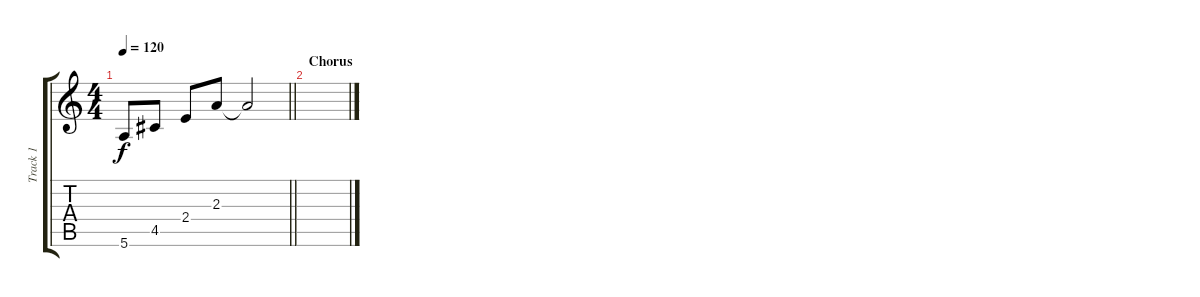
\track ("Track 1" "Track 1") {instrument electricguitarjazz}
\staff {score tabs}
\tuning (E4 B3 G3 D3 A2 E2) {hide}
\ts (4 4)
\tempo 120
\clef g2
\barLineRight lightlight
\ks c
5.6.8{dy f} 4.5.8 2.4.8 2.3.8 2.3{t}.2 |
\section ("" "Chorus")
